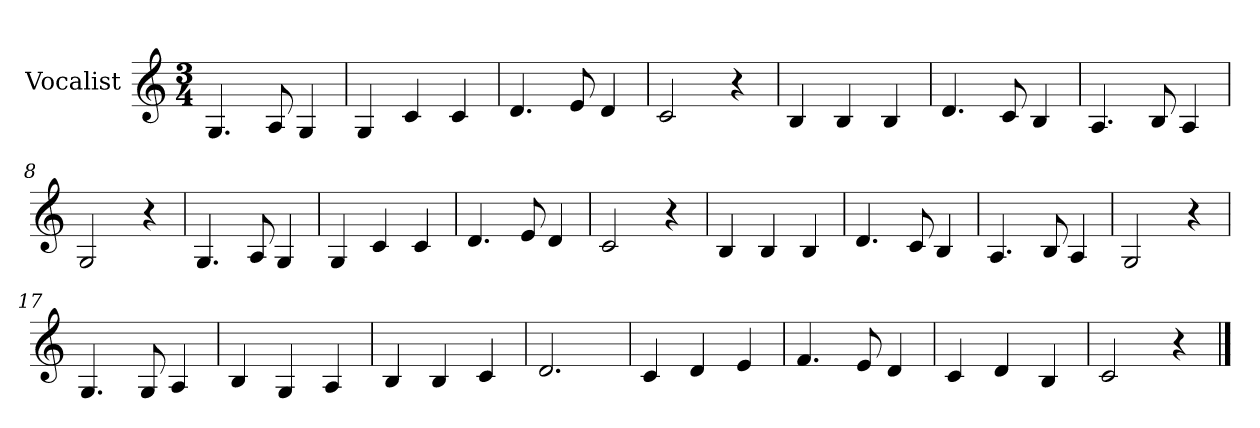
**kern
*part1
*staff1
*I"Vocalist
*k[]
*C:
*M3/4
=1
4.G
8A
4G
=2
4G
4c
4c
=3
4.d
8e
4d
=4
2c
4r
=5
4B
4B
4B
=6
4.d
8c
4B
=7
4.A
8B
4A
=8
2G
4r
=9
4.G
8A
4G
=10
4G
4c
4c
=11
4.d
8e
4d
=12
2c
4r
=13
4B
4B
4B
=14
4.d
8c
4B
=15
4.A
8B
4A
=16
2G
4r
=17
4.G
8G
4A
=18
4B
4G
4A
=19
4B
4B
4c
=20
2.d
=21
4c
4d
4e
=22
4.f
8e
4d
=23
4c
4d
4B
=24
2c
4r
==
*-
